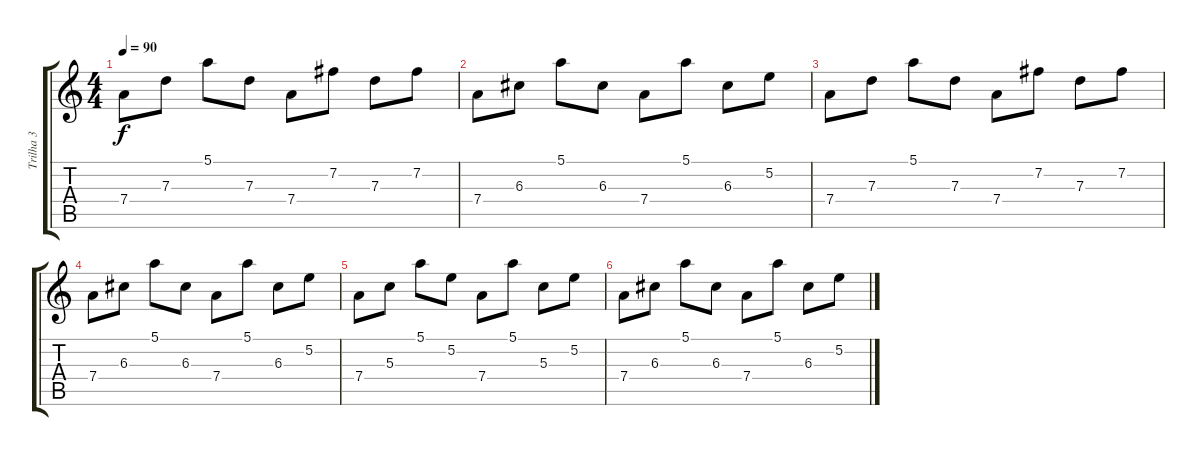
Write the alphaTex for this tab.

\track ("Trilha 3" "Trilha 3") {instrument electricguitarclean}
\staff {score tabs}
\tuning (E4 B3 G3 D3 A2 E2) {hide}
\ts (4 4)
\tempo 90
\clef g2
\ks c
7.4.8{dy f} 7.3.8 5.1.8 7.3.8 7.4.8 7.2.8 7.3.8 7.2.8 |
7.4.8 6.3.8 5.1.8 6.3.8 7.4.8 5.1.8 6.3.8 5.2.8 |
7.4.8 7.3.8 5.1.8 7.3.8 7.4.8 7.2.8 7.3.8 7.2.8 |
7.4.8 6.3.8 5.1.8 6.3.8 7.4.8 5.1.8 6.3.8 5.2.8 |
7.4.8 5.3.8 5.1.8 5.2.8 7.4.8 5.1.8 5.3.8 5.2.8 |
7.4.8 6.3.8 5.1.8 6.3.8 7.4.8 5.1.8 6.3.8 5.2.8
